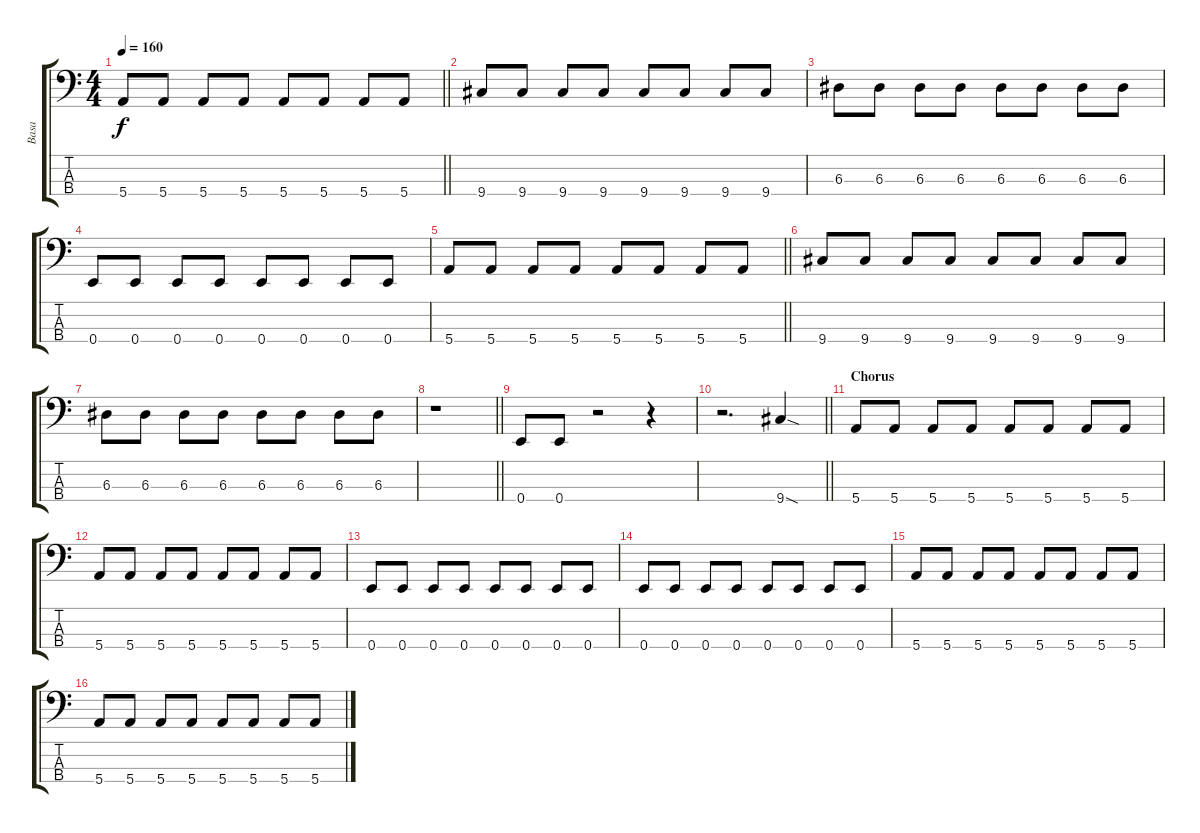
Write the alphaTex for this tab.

\track ("Basa" "Basa") {instrument electricbassfinger}
\staff {score tabs}
\tuning (G2 D2 A1 E1) {hide}
\ts (4 4)
\tempo 160
\clef f4
\barLineRight lightlight
\ks c
5.4.8{dy f} 5.4.8 5.4.8 5.4.8 5.4.8 5.4.8 5.4.8 5.4.8 |
9.4.8 9.4.8 9.4.8 9.4.8 9.4.8 9.4.8 9.4.8 9.4.8 |
6.3.8 6.3.8 6.3.8 6.3.8 6.3.8 6.3.8 6.3.8 6.3.8 |
0.4.8 0.4.8 0.4.8 0.4.8 0.4.8 0.4.8 0.4.8 0.4.8 |
\barLineRight lightlight
5.4.8 5.4.8 5.4.8 5.4.8 5.4.8 5.4.8 5.4.8 5.4.8 |
9.4.8 9.4.8 9.4.8 9.4.8 9.4.8 9.4.8 9.4.8 9.4.8 |
6.3.8 6.3.8 6.3.8 6.3.8 6.3.8 6.3.8 6.3.8 6.3.8 |
\barLineRight lightlight
r.1 |
\section ("" "")
0.4.8 0.4.8 r.2 r.4 |
\barLineRight lightlight
r.2{d} 9.4{sod}.4 |
\section ("" "Chorus")
5.4.8 5.4.8 5.4.8 5.4.8 5.4.8 5.4.8 5.4.8 5.4.8 |
5.4.8 5.4.8 5.4.8 5.4.8 5.4.8 5.4.8 5.4.8 5.4.8 |
0.4.8 0.4.8 0.4.8 0.4.8 0.4.8 0.4.8 0.4.8 0.4.8 |
0.4.8 0.4.8 0.4.8 0.4.8 0.4.8 0.4.8 0.4.8 0.4.8 |
5.4.8 5.4.8 5.4.8 5.4.8 5.4.8 5.4.8 5.4.8 5.4.8 |
5.4.8 5.4.8 5.4.8 5.4.8 5.4.8 5.4.8 5.4.8 5.4.8
